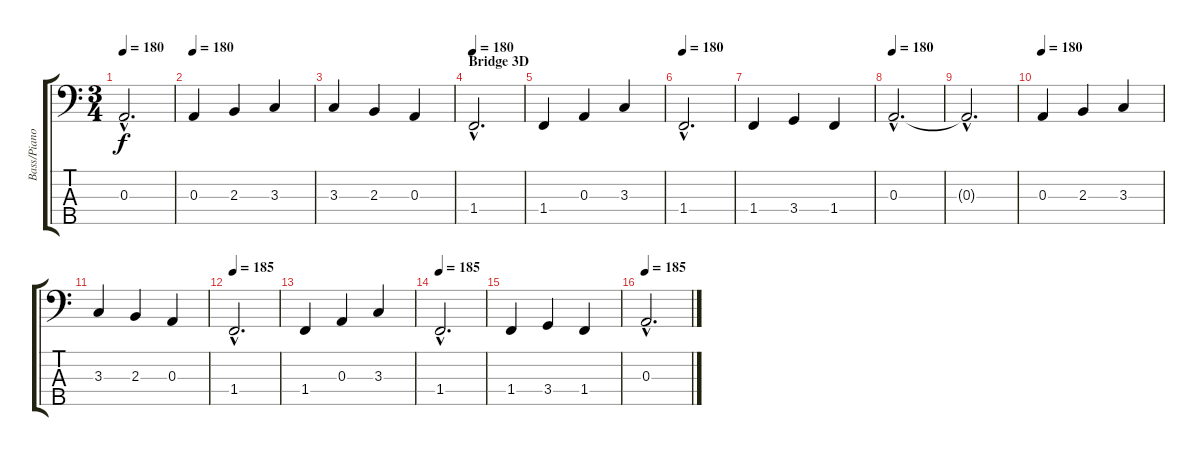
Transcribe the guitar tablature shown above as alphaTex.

\track ("Bass/Piano" "Bass/Piano") {instrument electricbassfinger}
\staff {score tabs}
\tuning (G2 D2 A1 E1 B0) {hide}
\ts (3 4)
\tempo 180
\clef f4
\ks c
0.3{hac t}.2{d dy f} |
\tempo 180
0.3.4 2.3.4 3.3.4 |
3.3.4 2.3.4 0.3.4 |
\section ("" "Bridge 3D")
\tempo 180
1.4{hac}.2{d} |
1.4.4 0.3.4 3.3.4 |
\tempo 180
1.4{hac}.2{d} |
1.4.4 3.4.4 1.4.4 |
\tempo 180
0.3{hac}.2{d} |
0.3{hac t}.2{d} |
\tempo 180
0.3.4 2.3.4 3.3.4 |
3.3.4 2.3.4 0.3.4 |
\tempo 185
1.4{hac}.2{d} |
1.4.4 0.3.4 3.3.4 |
\tempo 185
1.4{hac}.2{d} |
1.4.4 3.4.4 1.4.4 |
\tempo 185
0.3{hac}.2{d}
